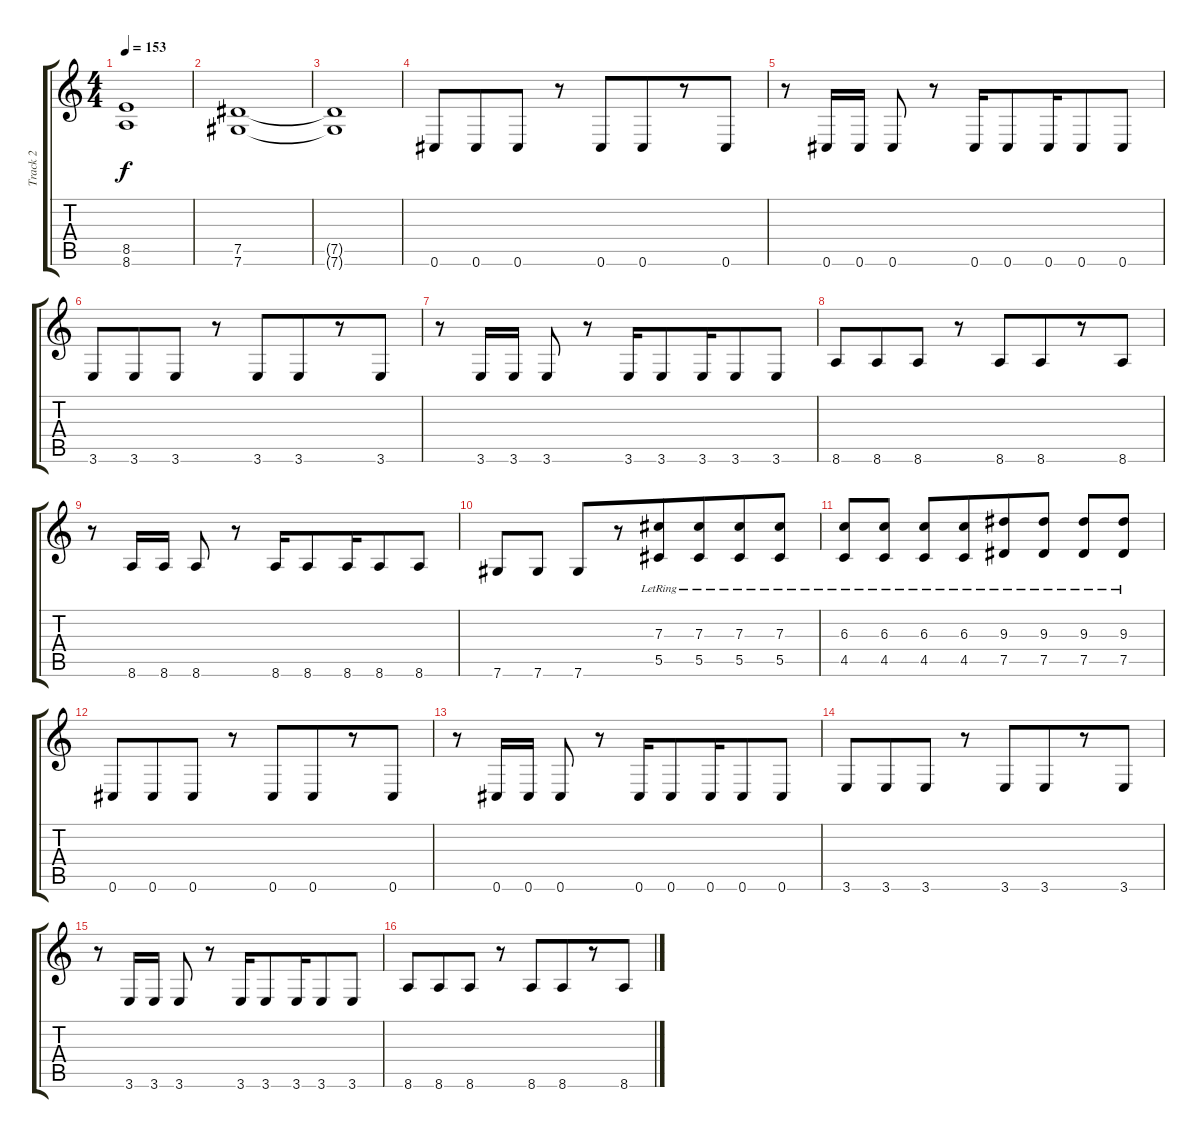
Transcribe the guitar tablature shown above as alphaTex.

\track ("Track 2" "Track 2") {instrument overdrivenguitar}
\staff {score tabs}
\tuning (Eb4 Bb3 Gb3 Db3 Ab2 Db2) {hide}
\ts (4 4)
\tempo 153
\clef g2
\ks c
(8.5{t} 8.6{t}).1{dy f} |
(7.5 7.6).1 |
(7.5{t} 7.6{t}).1 |
0.6.8 0.6.8{beam merge} 0.6.8 r.8 0.6.8{beam merge} 0.6.8{beam merge} r.8 0.6.8 |
r.8 0.6.16{beam merge} 0.6.16 0.6.8 r.8 0.6.16{beam merge} 0.6.8{beam merge} 0.6.16{beam merge} 0.6.8 0.6.8 |
3.6.8 3.6.8{beam merge} 3.6.8 r.8 3.6.8{beam merge} 3.6.8{beam merge} r.8 3.6.8 |
r.8 3.6.16{beam merge} 3.6.16 3.6.8 r.8 3.6.16{beam merge} 3.6.8{beam merge} 3.6.16{beam merge} 3.6.8 3.6.8 |
8.6.8 8.6.8{beam merge} 8.6.8 r.8 8.6.8{beam merge} 8.6.8{beam merge} r.8 8.6.8 |
r.8 8.6.16{beam merge} 8.6.16 8.6.8 r.8 8.6.16{beam merge} 8.6.8{beam merge} 8.6.16{beam merge} 8.6.8 8.6.8 |
7.6.8{beam merge} 7.6.8 7.6.8{beam merge} r.8{beam merge} (7.3{lr} 5.5{lr}).8 (7.3{lr} 5.5{lr}).8{beam merge} (7.3{lr} 5.5{lr}).8{beam merge} (7.3{lr} 5.5{lr}).8 |
(6.3{lr} 4.5{lr}).8{beam merge} (6.3{lr} 4.5{lr}).8 (6.3{lr} 4.5{lr}).8 (6.3{lr} 4.5{lr}).8{beam merge} (9.3{lr} 7.5{lr}).8 (9.3{lr} 7.5{lr}).8 (9.3{lr} 7.5{lr}).8{beam merge} (9.3{lr} 7.5{lr}).8 |
0.6.8 0.6.8{beam merge} 0.6.8 r.8 0.6.8{beam merge} 0.6.8{beam merge} r.8 0.6.8 |
r.8 0.6.16{beam merge} 0.6.16 0.6.8 r.8 0.6.16{beam merge} 0.6.8{beam merge} 0.6.16{beam merge} 0.6.8 0.6.8 |
3.6.8 3.6.8{beam merge} 3.6.8 r.8 3.6.8{beam merge} 3.6.8{beam merge} r.8 3.6.8 |
r.8 3.6.16{beam merge} 3.6.16 3.6.8 r.8 3.6.16{beam merge} 3.6.8{beam merge} 3.6.16{beam merge} 3.6.8 3.6.8 |
8.6.8 8.6.8{beam merge} 8.6.8 r.8 8.6.8{beam merge} 8.6.8{beam merge} r.8 8.6.8
